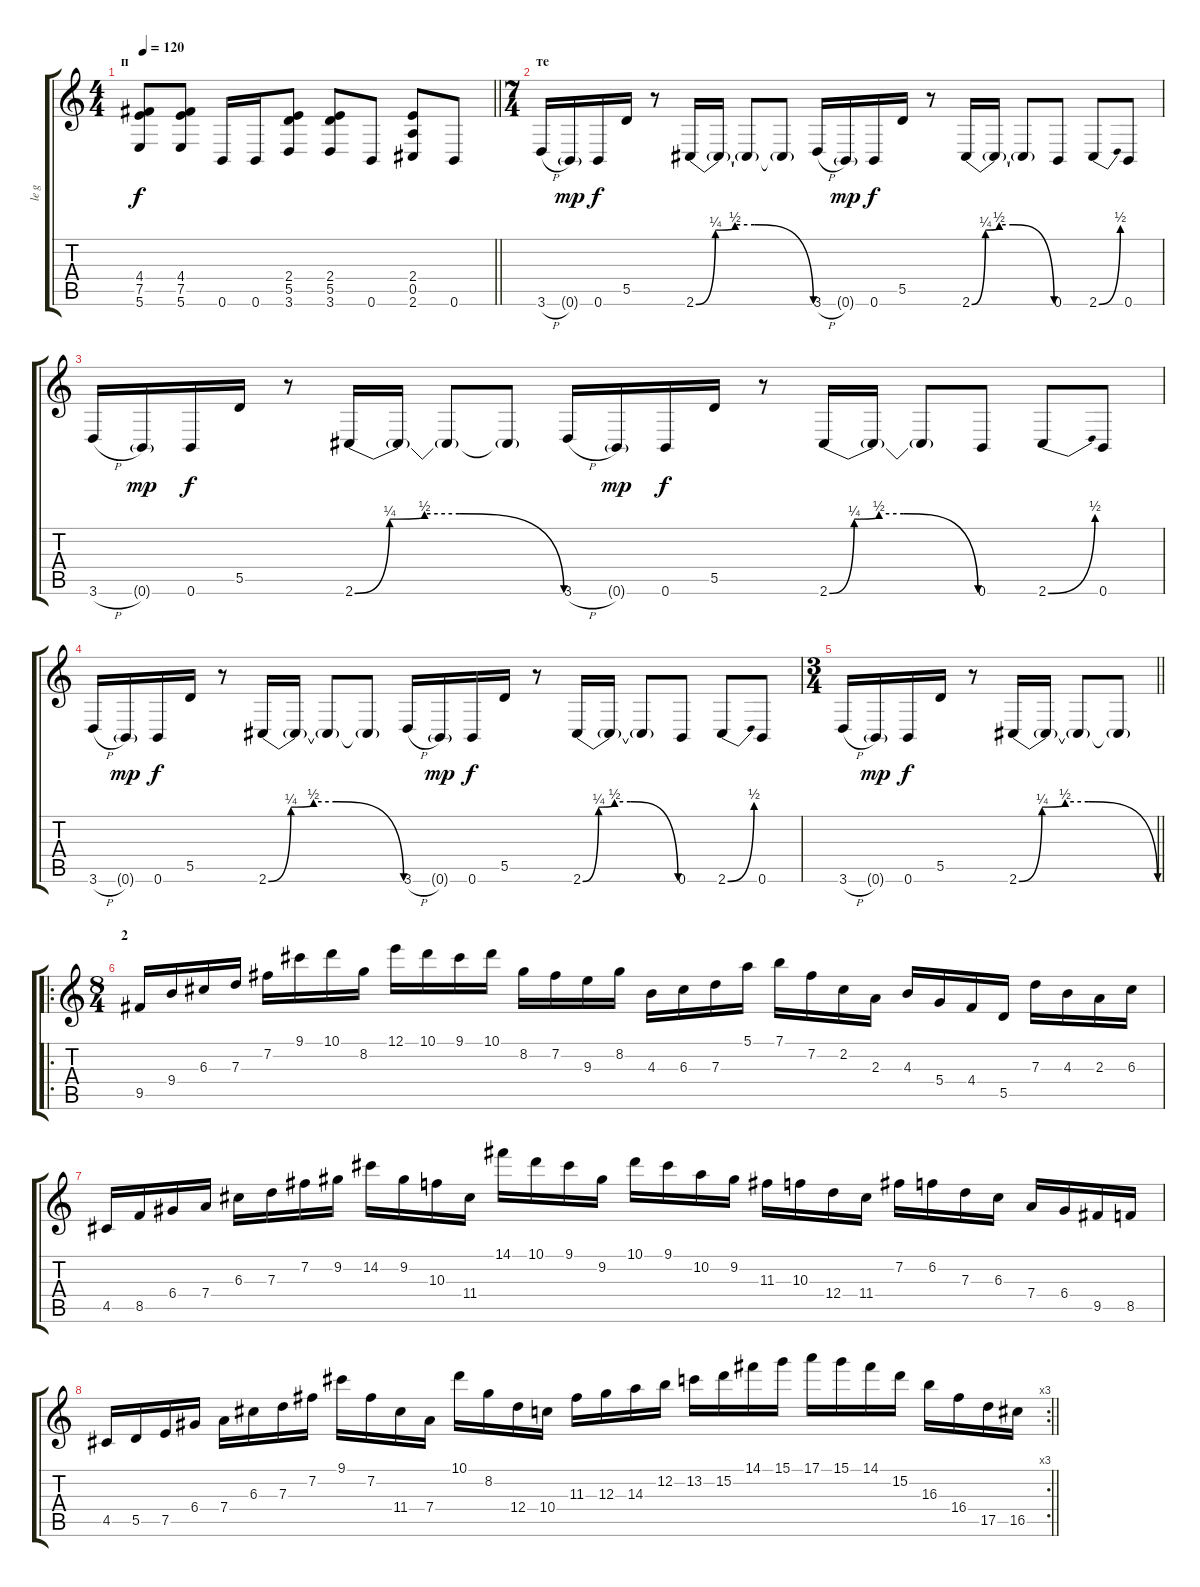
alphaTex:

\track ("le g" "le g") {instrument distortionguitar}
\staff {score tabs}
\tuning (E4 B3 G3 D3 A2 B1) {hide}
\ts (4 4)
\section ("" "п")
\tempo 120
\clef g2
\barLineRight lightlight
\ks c
(4.4 7.5 5.6).8{dy f} (4.4 7.5 5.6).8 0.6.16 0.6.16 (2.4 5.5 3.6).8 (2.4 5.5 3.6).8 0.6.8 (2.4 0.5 2.6).8 0.6.8 |
\ts (7 4)
\section ("" "те")
3.6{h}.16 0.6{g}.16{dy mp} 0.6.16{dy f} 5.5.16 r.8 2.6{be (custom 0 0 10 1 20 2 30 2 60 0)}.16 2.6{t}.16 2.6{t}.8 2.6{t}.8 3.6{h}.16 0.6{g}.16{dy mp} 0.6.16{dy f} 5.5.16 r.8 2.6{be (custom 0 0 10 1 20 2 30 2 60 0)}.16 2.6{t}.16 2.6{t}.8 0.6.8 2.6{be (bend 0 0 60 2)}.8 0.6.8 |
3.6{h}.16 0.6{g}.16{dy mp} 0.6.16{dy f} 5.5.16 r.8 2.6{be (custom 0 0 10 1 20 2 30 2 60 0)}.16 2.6{t}.16 2.6{t}.8 2.6{t}.8 3.6{h}.16 0.6{g}.16{dy mp} 0.6.16{dy f} 5.5.16 r.8 2.6{be (custom 0 0 10 1 20 2 30 2 60 0)}.16 2.6{t}.16 2.6{t}.8 0.6.8 2.6{be (bend 0 0 60 2)}.8 0.6.8 |
3.6{h}.16 0.6{g}.16{dy mp} 0.6.16{dy f} 5.5.16 r.8 2.6{be (custom 0 0 10 1 20 2 30 2 60 0)}.16 2.6{t}.16 2.6{t}.8 2.6{t}.8 3.6{h}.16 0.6{g}.16{dy mp} 0.6.16{dy f} 5.5.16 r.8 2.6{be (custom 0 0 10 1 20 2 30 2 60 0)}.16 2.6{t}.16 2.6{t}.8 0.6.8 2.6{be (bend 0 0 60 2)}.8 0.6.8 |
\ts (3 4)
\barLineRight lightlight
3.6{h}.16 0.6{g}.16{dy mp} 0.6.16{dy f} 5.5.16 r.8 2.6{be (custom 0 0 10 1 20 2 30 2 60 0)}.16 2.6{t}.16 2.6{t}.8 2.6{t}.8 |
\ro
\ts (8 4)
\section ("" "2")
9.5.16 9.4.16 6.3.16 7.3.16 7.2.16 9.1.16 10.1.16 8.2.16 12.1.16 10.1.16 9.1.16 10.1.16 8.2.16 7.2.16 9.3.16 8.2.16 4.3.16 6.3.16 7.3.16 5.1.16 7.1.16 7.2.16 2.2.16 2.3.16 4.3.16 5.4.16 4.4.16 5.5.16 7.3.16 4.3.16 2.3.16 6.3.16 |
4.5.16 8.5.16 6.4.16 7.4.16 6.3.16 7.3.16 7.2.16 9.2.16 14.2.16 9.2.16 10.3.16 11.4.16 14.1.16 10.1.16 9.1.16 9.2.16 10.1.16 9.1.16 10.2.16 9.2.16 11.3.16 10.3.16 12.4.16 11.4.16 7.2.16 6.2.16 7.3.16 6.3.16 7.4.16 6.4.16 9.5.16 8.5.16 |
\rc 3
\barLineRight lightlight
4.5.16 5.5.16 7.5.16 6.4.16 7.4.16 6.3.16 7.3.16 7.2.16 9.1.16 7.2.16 11.4.16 7.4.16 10.1.16 8.2.16 12.4.16 10.4.16 11.3.16 12.3.16 14.3.16 12.2.16 13.2.16 15.2.16 14.1.16 15.1.16 17.1.16 15.1.16 14.1.16 15.2.16 16.3.16 16.4.16 17.5.16 16.5.16
